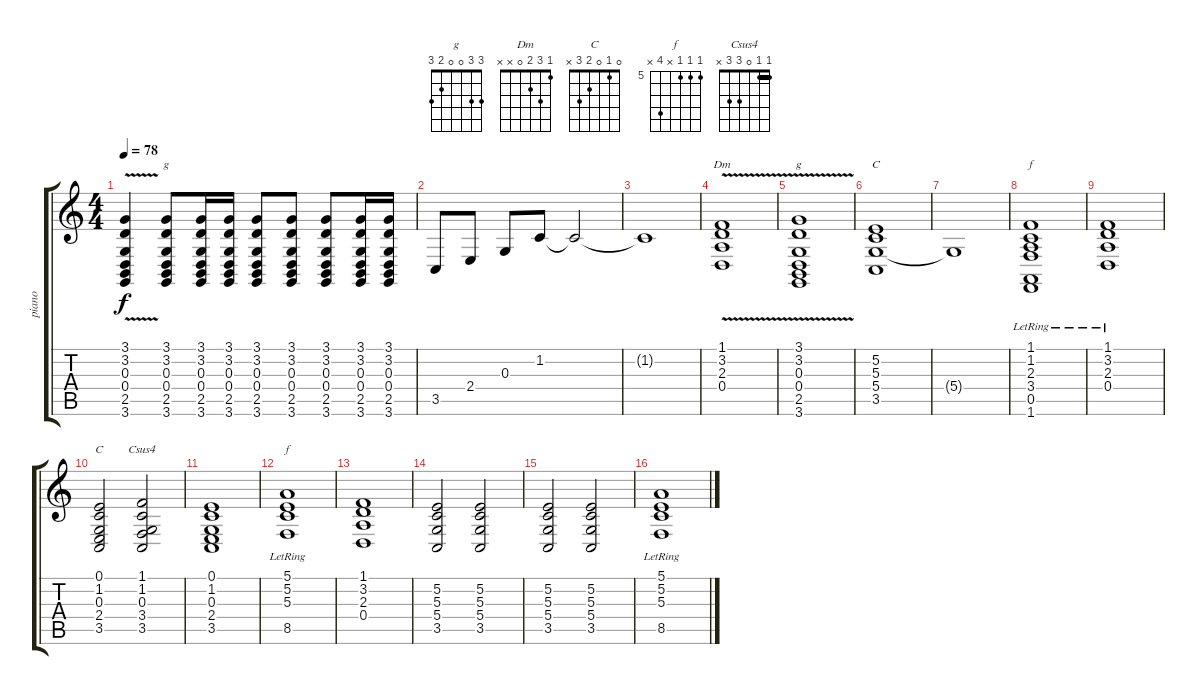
\track ("piano" "piano") {instrument acousticgrandpiano}
\staff {score tabs}
\tuning (E4 B3 G3 D3 A2 E2) {hide}
\chord ("G" 3 3 0 0 2 3)
\chord ("Dm" 1 3 2 0 x x)
\chord ("g" 3 3 0 0 2 3)
\chord ("c" x 5 5 5 3 x)
\chord ("F" 1 1 2 3 0 1) {barre 1}
\chord ("C" 0 1 0 2 3 x)
\chord ("Csus4" 1 1 0 3 3 x) {barre 1}
\chord ("f" 5 5 5 x 8 x) {firstfret 5}
\ts (4 4)
\tempo 78
\clef g2
\ks c
(3.1 3.2 0.3{v} 0.4 2.5 3.6).4{dy f} (3.1 3.2 0.3 0.4 2.5 3.6).8{ch "G"} (3.1 3.2 0.3 0.4 2.5 3.6).16 (3.1 3.2 0.3 0.4 2.5 3.6).16 (3.1 3.2 0.3 0.4 2.5 3.6).8 (3.1 3.2 0.3 0.4 2.5 3.6).8 (3.1 3.2 0.3 0.4 2.5 3.6).8 (3.1 3.2 0.3 0.4 2.5 3.6).16 (3.1 3.2 0.3 0.4 2.5 3.6).16 |
3.5.8{volume 14} 2.4.8 0.3.8 1.2.8 1.2{t}.2 |
1.2{t}.1 |
(1.1 3.2 2.3 0.4{v}).1{ch "Dm"} |
(3.1 3.2 0.3 0.4{v} 2.5 3.6).1{ch "g"} |
(5.2 5.3 5.4 3.5).1{ch "c"} |
5.4{t}.1 |
(1.1 1.2 2.3{lr} 3.4 0.5 1.6).1{ch "F"} |
(1.1 3.2 2.3{lr} 0.4).1 |
(0.1 1.2 0.3 2.4 3.5).2{ch "C"} (1.1 1.2 0.3 3.4 3.5).2{ch "Csus4"} |
(0.1 1.2 0.3 2.4 3.5).1 |
(5.1 5.2{lr} 5.3 8.5).1{ch "f"} |
(1.1 3.2 2.3 0.4).1 |
(5.2 5.3 5.4 3.5).2 (5.2 5.3 5.4 3.5).2 |
(5.2 5.3 5.4 3.5).2 (5.2 5.3 5.4 3.5).2 |
(5.1 5.2{lr} 5.3 8.5).1
